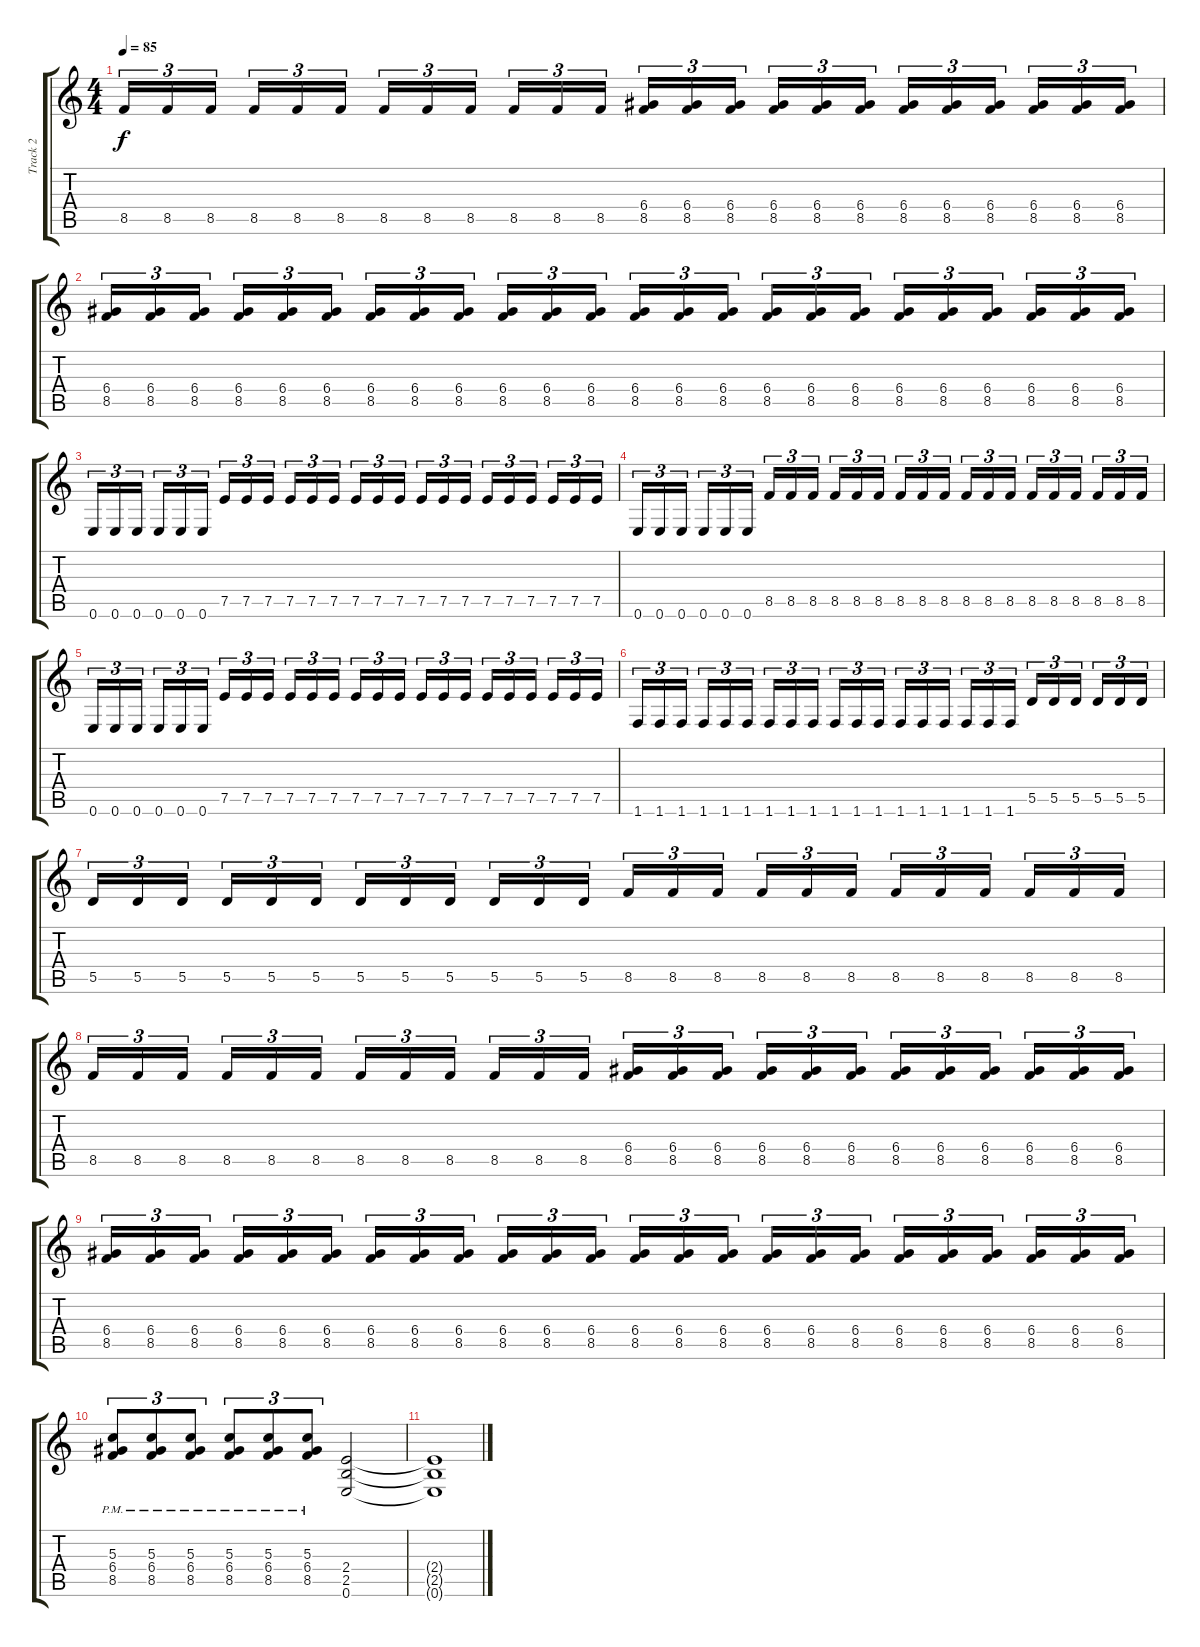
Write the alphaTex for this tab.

\track ("Track 2" "Track 2") {instrument overdrivenguitar}
\staff {score tabs}
\tuning (E4 B3 G3 D3 A2 E2) {hide}
\ts (4 4)
\tempo 85
\clef g2
\ks c
8.5.16{tu (3 2) dy f} 8.5.16{tu (3 2)} 8.5.16{tu (3 2) beam splitsecondary} 8.5.16{tu (3 2)} 8.5.16{tu (3 2)} 8.5.16{tu (3 2)} 8.5.16{tu (3 2)} 8.5.16{tu (3 2)} 8.5.16{tu (3 2) beam splitsecondary} 8.5.16{tu (3 2)} 8.5.16{tu (3 2)} 8.5.16{tu (3 2)} (6.4 8.5).16{tu (3 2)} (6.4 8.5).16{tu (3 2)} (6.4 8.5).16{tu (3 2) beam splitsecondary} (6.4 8.5).16{tu (3 2)} (6.4 8.5).16{tu (3 2)} (6.4 8.5).16{tu (3 2)} (6.4 8.5).16{tu (3 2)} (6.4 8.5).16{tu (3 2)} (6.4 8.5).16{tu (3 2) beam splitsecondary} (6.4 8.5).16{tu (3 2)} (6.4 8.5).16{tu (3 2)} (6.4 8.5).16{tu (3 2)} |
(6.4 8.5).16{tu (3 2)} (6.4 8.5).16{tu (3 2)} (6.4 8.5).16{tu (3 2) beam splitsecondary} (6.4 8.5).16{tu (3 2)} (6.4 8.5).16{tu (3 2)} (6.4 8.5).16{tu (3 2)} (6.4 8.5).16{tu (3 2)} (6.4 8.5).16{tu (3 2)} (6.4 8.5).16{tu (3 2) beam splitsecondary} (6.4 8.5).16{tu (3 2)} (6.4 8.5).16{tu (3 2)} (6.4 8.5).16{tu (3 2)} (6.4 8.5).16{tu (3 2)} (6.4 8.5).16{tu (3 2)} (6.4 8.5).16{tu (3 2) beam splitsecondary} (6.4 8.5).16{tu (3 2)} (6.4 8.5).16{tu (3 2)} (6.4 8.5).16{tu (3 2)} (6.4 8.5).16{tu (3 2)} (6.4 8.5).16{tu (3 2)} (6.4 8.5).16{tu (3 2) beam splitsecondary} (6.4 8.5).16{tu (3 2)} (6.4 8.5).16{tu (3 2)} (6.4 8.5).16{tu (3 2)} |
0.6.16{tu (3 2)} 0.6.16{tu (3 2)} 0.6.16{tu (3 2) beam splitsecondary} 0.6.16{tu (3 2)} 0.6.16{tu (3 2)} 0.6.16{tu (3 2)} 7.5.16{tu (3 2)} 7.5.16{tu (3 2)} 7.5.16{tu (3 2) beam splitsecondary} 7.5.16{tu (3 2)} 7.5.16{tu (3 2)} 7.5.16{tu (3 2)} 7.5.16{tu (3 2)} 7.5.16{tu (3 2)} 7.5.16{tu (3 2) beam splitsecondary} 7.5.16{tu (3 2)} 7.5.16{tu (3 2)} 7.5.16{tu (3 2)} 7.5.16{tu (3 2)} 7.5.16{tu (3 2)} 7.5.16{tu (3 2) beam splitsecondary} 7.5.16{tu (3 2)} 7.5.16{tu (3 2)} 7.5.16{tu (3 2)} |
0.6.16{tu (3 2)} 0.6.16{tu (3 2)} 0.6.16{tu (3 2) beam splitsecondary} 0.6.16{tu (3 2)} 0.6.16{tu (3 2)} 0.6.16{tu (3 2)} 8.5.16{tu (3 2)} 8.5.16{tu (3 2)} 8.5.16{tu (3 2) beam splitsecondary} 8.5.16{tu (3 2)} 8.5.16{tu (3 2)} 8.5.16{tu (3 2)} 8.5.16{tu (3 2)} 8.5.16{tu (3 2)} 8.5.16{tu (3 2) beam splitsecondary} 8.5.16{tu (3 2)} 8.5.16{tu (3 2)} 8.5.16{tu (3 2)} 8.5.16{tu (3 2)} 8.5.16{tu (3 2)} 8.5.16{tu (3 2) beam splitsecondary} 8.5.16{tu (3 2)} 8.5.16{tu (3 2)} 8.5.16{tu (3 2)} |
0.6.16{tu (3 2)} 0.6.16{tu (3 2)} 0.6.16{tu (3 2) beam splitsecondary} 0.6.16{tu (3 2)} 0.6.16{tu (3 2)} 0.6.16{tu (3 2)} 7.5.16{tu (3 2)} 7.5.16{tu (3 2)} 7.5.16{tu (3 2) beam splitsecondary} 7.5.16{tu (3 2)} 7.5.16{tu (3 2)} 7.5.16{tu (3 2)} 7.5.16{tu (3 2)} 7.5.16{tu (3 2)} 7.5.16{tu (3 2) beam splitsecondary} 7.5.16{tu (3 2)} 7.5.16{tu (3 2)} 7.5.16{tu (3 2)} 7.5.16{tu (3 2)} 7.5.16{tu (3 2)} 7.5.16{tu (3 2) beam splitsecondary} 7.5.16{tu (3 2)} 7.5.16{tu (3 2)} 7.5.16{tu (3 2)} |
1.6.16{tu (3 2)} 1.6.16{tu (3 2)} 1.6.16{tu (3 2) beam splitsecondary} 1.6.16{tu (3 2)} 1.6.16{tu (3 2)} 1.6.16{tu (3 2)} 1.6.16{tu (3 2)} 1.6.16{tu (3 2)} 1.6.16{tu (3 2) beam splitsecondary} 1.6.16{tu (3 2)} 1.6.16{tu (3 2)} 1.6.16{tu (3 2)} 1.6.16{tu (3 2)} 1.6.16{tu (3 2)} 1.6.16{tu (3 2) beam splitsecondary} 1.6.16{tu (3 2)} 1.6.16{tu (3 2)} 1.6.16{tu (3 2)} 5.5.16{tu (3 2)} 5.5.16{tu (3 2)} 5.5.16{tu (3 2) beam splitsecondary} 5.5.16{tu (3 2)} 5.5.16{tu (3 2)} 5.5.16{tu (3 2)} |
5.5.16{tu (3 2)} 5.5.16{tu (3 2)} 5.5.16{tu (3 2) beam splitsecondary} 5.5.16{tu (3 2)} 5.5.16{tu (3 2)} 5.5.16{tu (3 2)} 5.5.16{tu (3 2)} 5.5.16{tu (3 2)} 5.5.16{tu (3 2) beam splitsecondary} 5.5.16{tu (3 2)} 5.5.16{tu (3 2)} 5.5.16{tu (3 2)} 8.5.16{tu (3 2)} 8.5.16{tu (3 2)} 8.5.16{tu (3 2) beam splitsecondary} 8.5.16{tu (3 2)} 8.5.16{tu (3 2)} 8.5.16{tu (3 2)} 8.5.16{tu (3 2)} 8.5.16{tu (3 2)} 8.5.16{tu (3 2) beam splitsecondary} 8.5.16{tu (3 2)} 8.5.16{tu (3 2)} 8.5.16{tu (3 2)} |
8.5.16{tu (3 2)} 8.5.16{tu (3 2)} 8.5.16{tu (3 2) beam splitsecondary} 8.5.16{tu (3 2)} 8.5.16{tu (3 2)} 8.5.16{tu (3 2)} 8.5.16{tu (3 2)} 8.5.16{tu (3 2)} 8.5.16{tu (3 2) beam splitsecondary} 8.5.16{tu (3 2)} 8.5.16{tu (3 2)} 8.5.16{tu (3 2)} (6.4 8.5).16{tu (3 2)} (6.4 8.5).16{tu (3 2)} (6.4 8.5).16{tu (3 2) beam splitsecondary} (6.4 8.5).16{tu (3 2)} (6.4 8.5).16{tu (3 2)} (6.4 8.5).16{tu (3 2)} (6.4 8.5).16{tu (3 2)} (6.4 8.5).16{tu (3 2)} (6.4 8.5).16{tu (3 2) beam splitsecondary} (6.4 8.5).16{tu (3 2)} (6.4 8.5).16{tu (3 2)} (6.4 8.5).16{tu (3 2)} |
(6.4 8.5).16{tu (3 2)} (6.4 8.5).16{tu (3 2)} (6.4 8.5).16{tu (3 2) beam splitsecondary} (6.4 8.5).16{tu (3 2)} (6.4 8.5).16{tu (3 2)} (6.4 8.5).16{tu (3 2)} (6.4 8.5).16{tu (3 2)} (6.4 8.5).16{tu (3 2)} (6.4 8.5).16{tu (3 2) beam splitsecondary} (6.4 8.5).16{tu (3 2)} (6.4 8.5).16{tu (3 2)} (6.4 8.5).16{tu (3 2)} (6.4 8.5).16{tu (3 2)} (6.4 8.5).16{tu (3 2)} (6.4 8.5).16{tu (3 2) beam splitsecondary} (6.4 8.5).16{tu (3 2)} (6.4 8.5).16{tu (3 2)} (6.4 8.5).16{tu (3 2)} (6.4 8.5).16{tu (3 2)} (6.4 8.5).16{tu (3 2)} (6.4 8.5).16{tu (3 2) beam splitsecondary} (6.4 8.5).16{tu (3 2)} (6.4 8.5).16{tu (3 2)} (6.4 8.5).16{tu (3 2)} |
(5.3{pm} 6.4{pm} 8.5{pm}).8{tu (3 2)} (5.3{pm} 6.4{pm} 8.5{pm}).8{tu (3 2)} (5.3{pm} 6.4{pm} 8.5{pm}).8{tu (3 2)} (5.3{pm} 6.4{pm} 8.5{pm}).8{tu (3 2)} (5.3{pm} 6.4{pm} 8.5{pm}).8{tu (3 2)} (5.3{pm} 6.4{pm} 8.5{pm}).8{tu (3 2)} (2.4 2.5 0.6).2 |
(2.4{t} 2.5{t} 0.6{t}).1
